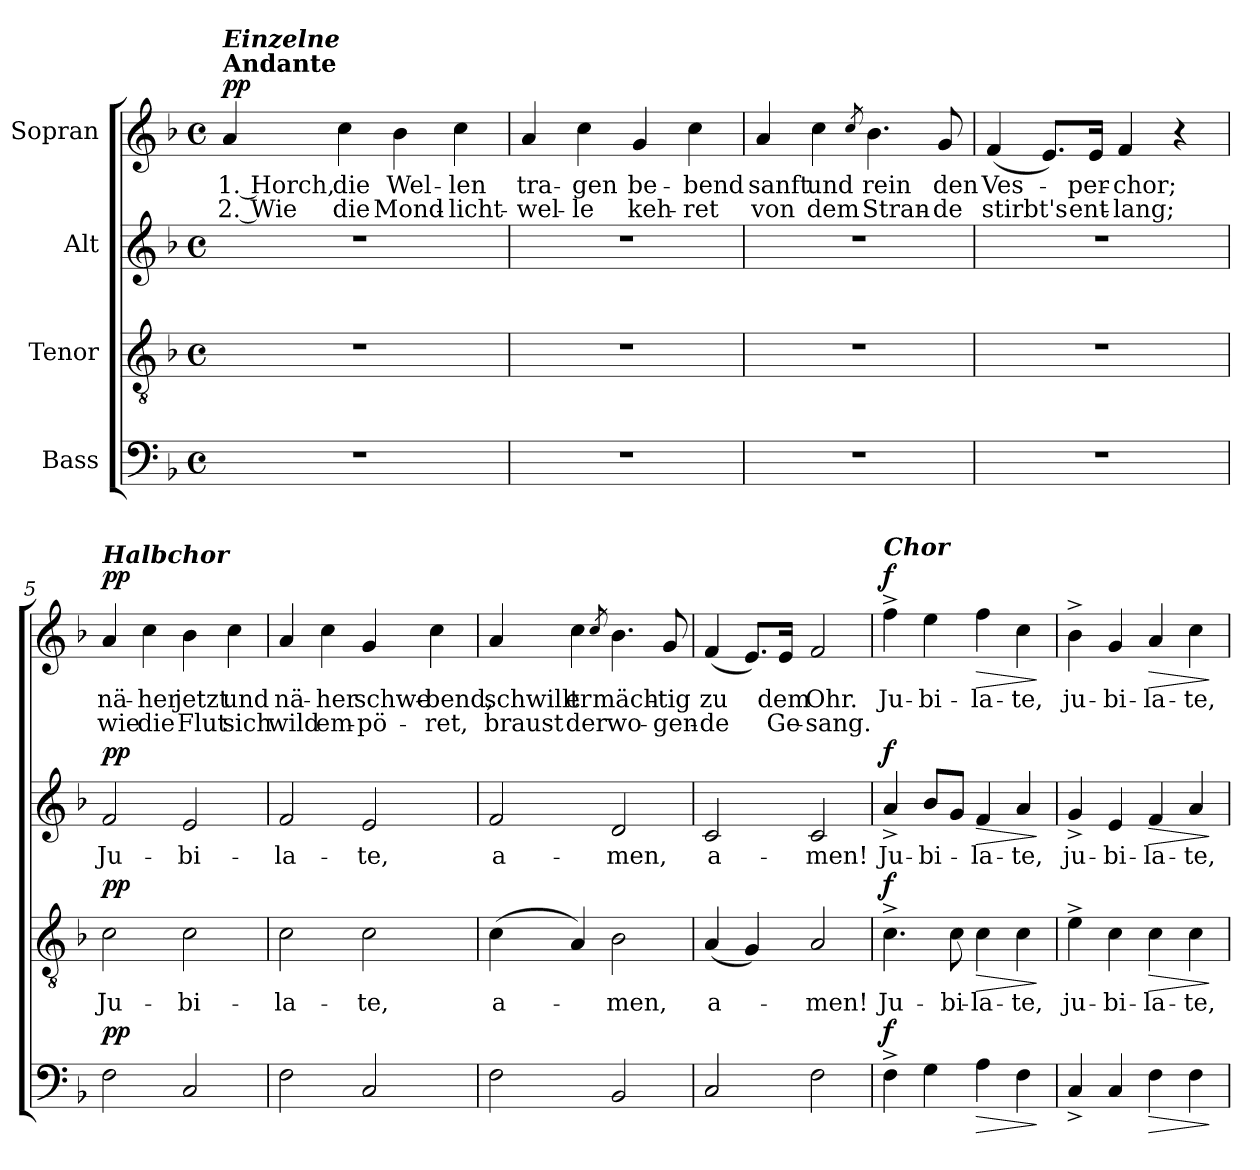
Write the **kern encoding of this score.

**kern	**dynam	**kern	**text	**dynam	**kern	**text	**dynam	**kern	**text	**text	**dynam
*part4	*part4	*part3	*part3	*part3	*part2	*part2	*part2	*part1	*part1	*part1	*part1
*staff4	*staff4	*staff3	*staff3	*staff3	*staff2	*staff2	*staff2	*staff1	*staff1	*staff1	*staff1
*I"Bass	*	*I"Tenor	*	*	*I"Alt	*	*	*I"Sopran	*	*	*
*clefF4	*	*clefGv2	*	*	*clefG2	*	*	*clefG2	*	*	*
*k[b-]	*	*k[b-]	*	*	*k[b-]	*	*	*k[b-]	*	*	*
*M4/4	*	*M4/4	*	*	*M4/4	*	*	*M4/4	*	*	*
*met(c)	*	*met(c)	*	*	*met(c)	*	*	*met(c)	*	*	*
=1	=1	=1	=1	=1	=1	=1	=1	=1	=1	=1	=1
!	!	!	!	!	!	!	!	!LO:TX:a:B:t=Andante	!	!	!
!	!	!	!	!	!	!	!	!LO:TX:a:Bi:t=Einzelne	!	!	!
!	!	!	!	!	!	!	!	!	!LO:LY:b	!LO:LY:b	!LO:DY:a
1r	.	1r	.	.	1r	.	.	4a/	1. Horch,	2. Wie	pp
!	!	!	!	!	!	!	!	!	!LO:LY:b	!LO:LY:b	!
.	.	.	.	.	.	.	.	4cc\	die	die	.
!	!	!	!	!	!	!	!	!	!LO:LY:b	!LO:LY:b	!
.	.	.	.	.	.	.	.	4b-\	Wel-	Mond-	.
!	!	!	!	!	!	!	!	!	!LO:LY:b	!LO:LY:b	!
.	.	.	.	.	.	.	.	4cc\	-len	-licht-	.
=2	=2	=2	=2	=2	=2	=2	=2	=2	=2	=2	=2
!	!	!	!	!	!	!	!	!	!LO:LY:b	!LO:LY:b	!
1r	.	1r	.	.	1r	.	.	4a/	tra-	-wel-	.
!	!	!	!	!	!	!	!	!	!LO:LY:b	!LO:LY:b	!
.	.	.	.	.	.	.	.	4cc\	-gen	-le	.
!	!	!	!	!	!	!	!	!	!LO:LY:b	!LO:LY:b	!
.	.	.	.	.	.	.	.	4g/	be-	keh-	.
!	!	!	!	!	!	!	!	!	!LO:LY:b	!LO:LY:b	!
.	.	.	.	.	.	.	.	4cc\	-bend	-ret	.
=3	=3	=3	=3	=3	=3	=3	=3	=3	=3	=3	=3
!	!	!	!	!	!	!	!	!	!LO:LY:b	!LO:LY:b	!
1r	.	1r	.	.	1r	.	.	4a/	sanft	von	.
!	!	!	!	!	!	!	!	!	!LO:LY:b	!LO:LY:b	!
.	.	.	.	.	.	.	.	4cc\	und	dem	.
.	.	.	.	.	.	.	.	8qcc/	.	.	.
!	!	!	!	!	!	!	!	!	!LO:LY:b	!LO:LY:b	!
.	.	.	.	.	.	.	.	4.b-\	rein	Stran-	.
!	!	!	!	!	!	!	!	!	!LO:LY:b	!LO:LY:b	!
.	.	.	.	.	.	.	.	8g/	den	-de	.
=4	=4	=4	=4	=4	=4	=4	=4	=4	=4	=4	=4
!	!	!	!	!	!	!	!	!	!LO:LY:b	!LO:LY:b	!
1r	.	1r	.	.	1r	.	.	(4f/	Ves-	stirbt's	.
.	.	.	.	.	.	.	.	8.e/L)	.	.	.
!	!	!	!	!	!	!	!	!	!LO:LY:b	!LO:LY:b	!
.	.	.	.	.	.	.	.	16e/Jk	-per-	ent-	.
!	!	!	!	!	!	!	!	!	!LO:LY:b	!LO:LY:b	!
.	.	.	.	.	.	.	.	4f/	-chor;	-lang;	.
.	.	.	.	.	.	.	.	4r	.	.	.
!!LO:LB:g=z
=5	=5	=5	=5	=5	=5	=5	=5	=5	=5	=5	=5
!	!	!	!	!	!	!	!	!LO:TX:a:Bi:t=Halbchor	!	!	!
!	!LO:DY:a	!	!LO:LY:b	!LO:DY:a	!	!LO:LY:b	!LO:DY:a	!	!LO:LY:b	!LO:LY:b	!LO:DY:a
2F\	pp	2c\	Ju-	pp	2f/	Ju-	pp	4a/	nä-	wie	pp
!	!	!	!	!	!	!	!	!	!LO:LY:b	!LO:LY:b	!
.	.	.	.	.	.	.	.	4cc\	-her	die	.
!	!	!	!LO:LY:b	!	!	!LO:LY:b	!	!	!LO:LY:b	!LO:LY:b	!
2C/	.	2c\	-bi-	.	2e/	-bi-	.	4b-\	jetzt	Flut	.
!	!	!	!	!	!	!	!	!	!LO:LY:b	!LO:LY:b	!
.	.	.	.	.	.	.	.	4cc\	und	sich	.
=6	=6	=6	=6	=6	=6	=6	=6	=6	=6	=6	=6
!	!	!	!LO:LY:b	!	!	!LO:LY:b	!	!	!LO:LY:b	!LO:LY:b	!
2F\	.	2c\	-la-	.	2f/	-la-	.	4a/	nä-	wild	.
!	!	!	!	!	!	!	!	!	!LO:LY:b	!LO:LY:b	!
.	.	.	.	.	.	.	.	4cc\	-her	em-	.
!	!	!	!LO:LY:b	!	!	!LO:LY:b	!	!	!LO:LY:b	!LO:LY:b	!
2C/	.	2c\	-te,	.	2e/	-te,	.	4g/	schwe-	-pö-	.
!	!	!	!	!	!	!	!	!	!LO:LY:b	!LO:LY:b	!
.	.	.	.	.	.	.	.	4cc\	-bend,	-ret,	.
=7	=7	=7	=7	=7	=7	=7	=7	=7	=7	=7	=7
!	!	!	!LO:LY:b	!	!	!LO:LY:b	!	!	!LO:LY:b	!LO:LY:b	!
2F\	.	(4c\	a-	.	2f/	a-	.	4a/	schwillt	braust	.
!	!	!	!	!	!	!	!	!	!LO:LY:b	!LO:LY:b	!
.	.	4A/)	.	.	.	.	.	4cc\	er	der	.
.	.	.	.	.	.	.	.	8qcc/	.	.	.
!	!	!	!LO:LY:b	!	!	!LO:LY:b	!	!	!LO:LY:b	!LO:LY:b	!
2BB-/	.	2B-\	-men,	.	2d/	-men,	.	4.b-\	mäch-	wo-	.
!	!	!	!	!	!	!	!	!	!LO:LY:b	!LO:LY:b	!
.	.	.	.	.	.	.	.	8g/	-tig	-gen-	.
=8	=8	=8	=8	=8	=8	=8	=8	=8	=8	=8	=8
!	!	!	!LO:LY:b	!	!	!LO:LY:b	!	!	!LO:LY:b	!LO:LY:b	!
2C/	.	(4A/	a-	.	2c/	a-	.	(4f/	zu	-de	.
.	.	4G/)	.	.	.	.	.	8.e/L)	.	.	.
!	!	!	!	!	!	!	!	!	!LO:LY:b	!LO:LY:b	!
.	.	.	.	.	.	.	.	16e/Jk	dem	Ge-	.
!	!	!	!LO:LY:b	!	!	!LO:LY:b	!	!	!LO:LY:b	!LO:LY:b	!
2F\	.	2A/	-men!	.	2c/	-men!	.	2f/	Ohr.	-sang.	.
!!LO:PB:g=z
=9	=9	=9	=9	=9	=9	=9	=9	=9	=9	=9	=9
!	!	!	!	!	!	!	!	!LO:TX:a:Bi:t=Chor	!	!	!
!	!LO:DY:a	!	!LO:LY:b	!LO:DY:a	!	!LO:LY:b	!LO:DY:a	!	!LO:LY:b	!	!LO:DY:a
4F^\	f	4.c^\	Ju-	f	4a^/	Ju-	f	4ff^\	Ju-	.	f
!	!	!	!	!	!	!LO:LY:b	!	!	!LO:LY:b	!	!
4G\	.	.	.	.	8b-/L	-bi-	.	4ee\	-bi-	.	.
!	!	!	!LO:LY:b	!	!	!	!	!	!	!	!
.	.	8c\	-bi-	.	8g/J	.	.	.	.	.	.
!	!LO:HP:b	!	!LO:LY:b	!LO:HP:b	!	!LO:LY:b	!LO:HP:b	!	!LO:LY:b	!	!LO:HP:b
4A\	>	4c\	-la-	>	4f/	-la-	>	4ff\	-la-	.	>
!	!	!	!LO:LY:b	!	!	!LO:LY:b	!	!	!LO:LY:b	!	!
4F\	.	4c\	-te,	.	4a/	-te,	.	4cc\	-te,	.	.
.	]	.	.	]	.	.	]	.	.	.	]
=10	=10	=10	=10	=10	=10	=10	=10	=10	=10	=10	=10
!	!	!	!LO:LY:b	!	!	!LO:LY:b	!	!	!LO:LY:b	!	!
4C^/	.	4e^\	ju-	.	4g^/	ju-	.	4b-^\	ju-	.	.
!	!	!	!LO:LY:b	!	!	!LO:LY:b	!	!	!LO:LY:b	!	!
4C/	.	4c\	-bi-	.	4e/	-bi-	.	4g/	-bi-	.	.
!	!LO:HP:b	!	!LO:LY:b	!LO:HP:b	!	!LO:LY:b	!LO:HP:b	!	!LO:LY:b	!	!LO:HP:b
4F\	>	4c\	-la-	>	4f/	-la-	>	4a/	-la-	.	>
!	!	!	!LO:LY:b	!	!	!LO:LY:b	!	!	!LO:LY:b	!	!
4F\	.	4c\	-te,	.	4a/	-te,	.	4cc\	-te,	.	.
.	]	.	.	]	.	.	]	.	.	.	]
=	=	=	=	=	=	=	=	=	=	=	=
*-	*-	*-	*-	*-	*-	*-	*-	*-	*-	*-	*-
